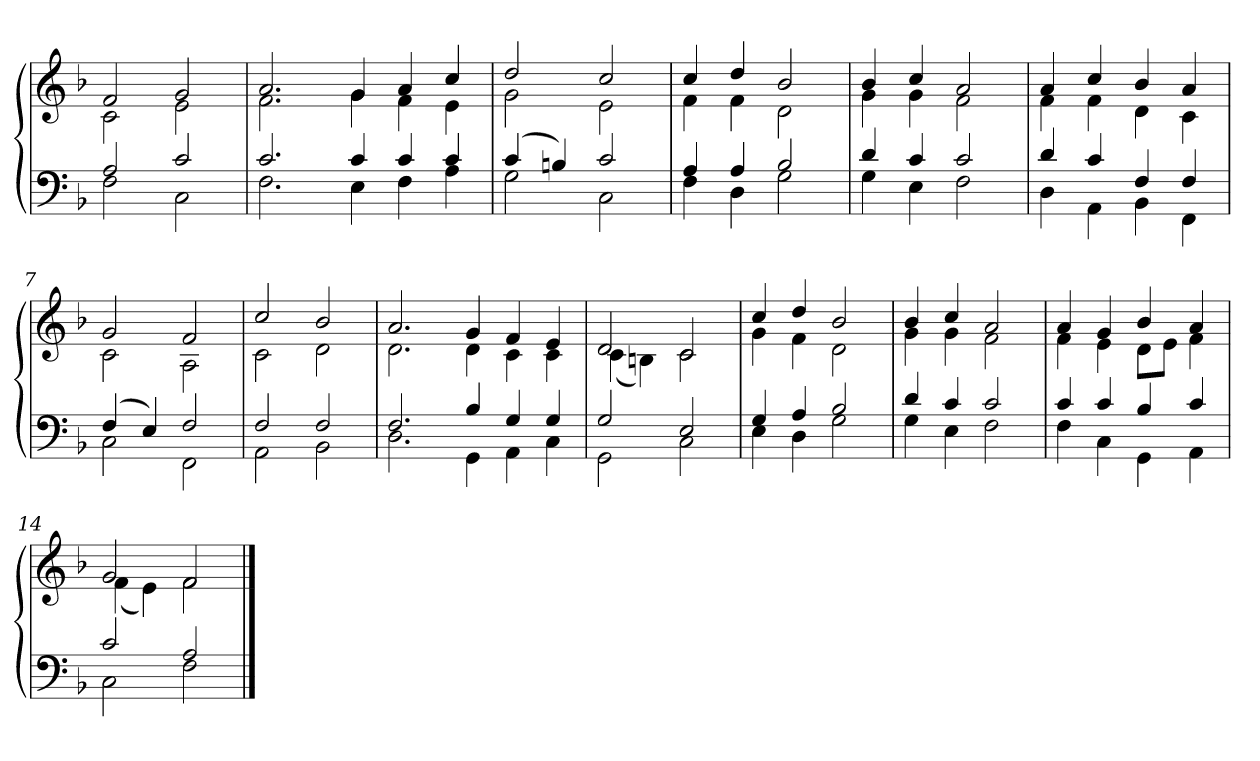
**kern	**kern
*part1	*part1
*staff2	*staff1
*clefF4	*clefG2
*k[b-]	*k[b-]
*F:	*F:
=1	=1
*^	*^
2A	2F	2f	2c
2c	2C	2g	2e
=2	=2	=2	=2
2.c	2.F	2.a	2.f
4c	4E	4g	4g
4c	4F	4a	4f
4c	4A	4cc	4e
=3	=3	=3	=3
(4c	2G	2dd	2g
4Bn)	.	.	.
2c	2C	2cc	2e
=4	=4	=4	=4
4A	4F	4cc	4f
4A	4D	4dd	4f
2B-	2G	2b-	2d
=5	=5	=5	=5
4d	4G	4b-	4g
4c	4E	4cc	4g
2c	2F	2a	2f
=6	=6	=6	=6
4d	4D	4a	4f
4c	4AA	4cc	4f
4F	4BB-	4b-	4d
4F	4FF	4a	4c
=7	=7	=7	=7
(4F	2C	2g	2c
4E)	.	.	.
2F	2FF	2f	2A
=8	=8	=8	=8
2F	2AA	2cc	2c
2F	2BB-	2b-	2d
=9	=9	=9	=9
2.F	2.D	2.a	2.d
4B-	4GG	4g	4d
4G	4AA	4f	4c
4G	4C	4e	4c
=10	=10	=10	=10
2G	2GG	2d	(4c
.	.	.	4Bn)
2E	2C	2c	2c
=11	=11	=11	=11
4G	4E	4cc	4g
4A	4D	4dd	4f
2B-	2G	2b-	2d
=12	=12	=12	=12
4d	4G	4b-	4g
4c	4E	4cc	4g
2c	2F	2a	2f
=13	=13	=13	=13
4c	4F	4a	4f
4c	4C	4g	4e
4B-	4GG	4b-	8dL
.	.	.	8eJ
4c	4AA	4a	4f
=14	=14	=14	=14
2c	2C	2g	(4f
.	.	.	4e)
2A	2F	2f	2f
*v	*v	*	*
*	*v	*v
==	==
*-	*-
